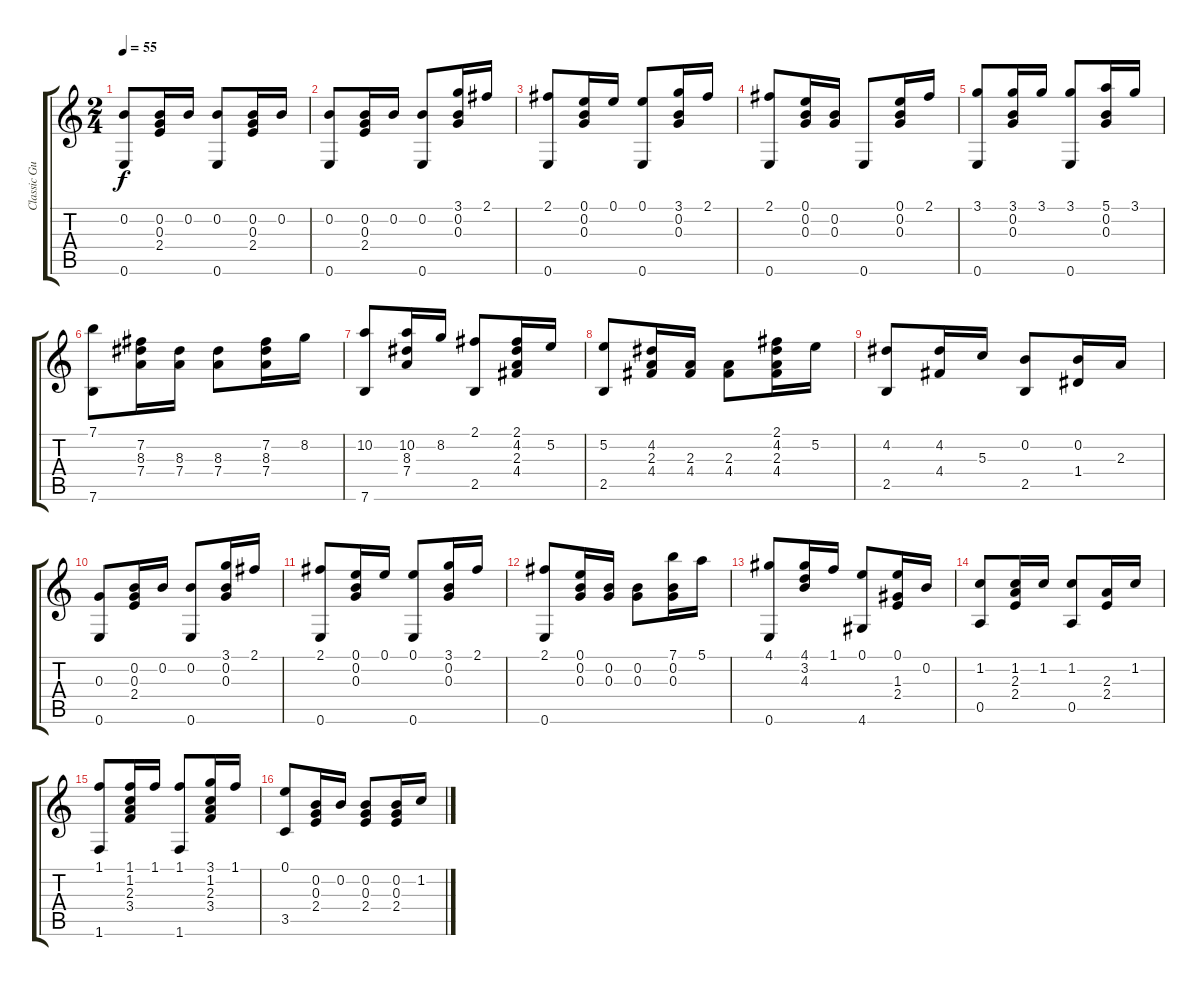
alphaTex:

\track ("Classic Guitar" "Classic Gu") {instrument acousticguitarnylon}
\staff {score tabs}
\tuning (E4 B3 G3 D3 A2 E2) {hide}
\ts (2 4)
\tempo 55
\clef g2
\ks c
(0.2 0.6).8{dy f} (0.2 0.3 2.4).16 0.2.16 (0.2 0.6).8 (0.2 0.3 2.4).16 0.2.16 |
(0.2 0.6).8 (0.2 0.3 2.4).16 0.2.16 (0.2 0.6).8 (3.1 0.2 0.3).16 2.1.16 |
(2.1 0.6).8 (0.1 0.2 0.3).16 0.1.16 (0.1 0.6).8 (3.1 0.2 0.3).16 2.1.16 |
(2.1 0.6).8 (0.1 0.2 0.3).16 (0.2 0.3).16 0.6.8 (0.1 0.2 0.3).16 2.1.16 |
(3.1 0.6).8 (3.1 0.2 0.3).16 3.1.16 (3.1 0.6).8 (5.1 0.2 0.3).16 3.1.16 |
(7.1 7.6).8 (7.2 8.3 7.4).16 (8.3 7.4).16 (8.3 7.4).8 (7.2 8.3 7.4).16 8.2.16 |
(10.2 7.6).8 (10.2 8.3 7.4).16 8.2.16 (2.1 2.5).8 (2.1 4.2 2.3 4.4).16 5.2.16 |
(5.2 2.5).8 (4.2 2.3 4.4).16 (2.3 4.4).16 (2.3 4.4).8 (2.1 4.2 2.3 4.4).16 5.2.16 |
(4.2 2.5).8 (4.2 4.4).16 5.3.16 (0.2 2.5).8 (0.2 1.4).16 2.3.16 |
(0.3 0.6).8 (0.2 0.3 2.4).16 0.2.16 (0.2 0.6).8 (3.1 0.2 0.3).16 2.1.16 |
(2.1 0.6).8 (0.1 0.2 0.3).16 0.1.16 (0.1 0.6).8 (3.1 0.2 0.3).16 2.1.16 |
(2.1 0.6).8 (0.1 0.2 0.3).16 (0.2 0.3).16 (0.2 0.3).8 (7.1 0.2 0.3).16 5.1.16 |
(4.1 0.6).8 (4.1 3.2 4.3).16 1.1.16 (0.1 4.6).8 (0.1 1.3 2.4).16 0.2.16 |
(1.2 0.5).8 (1.2 2.3 2.4).16 1.2.16 (1.2 0.5).8 (2.3 2.4).16 1.2.16 |
(1.1 1.6).8 (1.1 1.2 2.3 3.4).16 1.1.16 (1.1 1.6).8 (3.1 1.2 2.3 3.4).16 1.1.16 |
(0.1 3.5).8 (0.2 0.3 2.4).16 0.2.16 (0.2 0.3 2.4).8 (0.2 0.3 2.4).16 1.2.16
